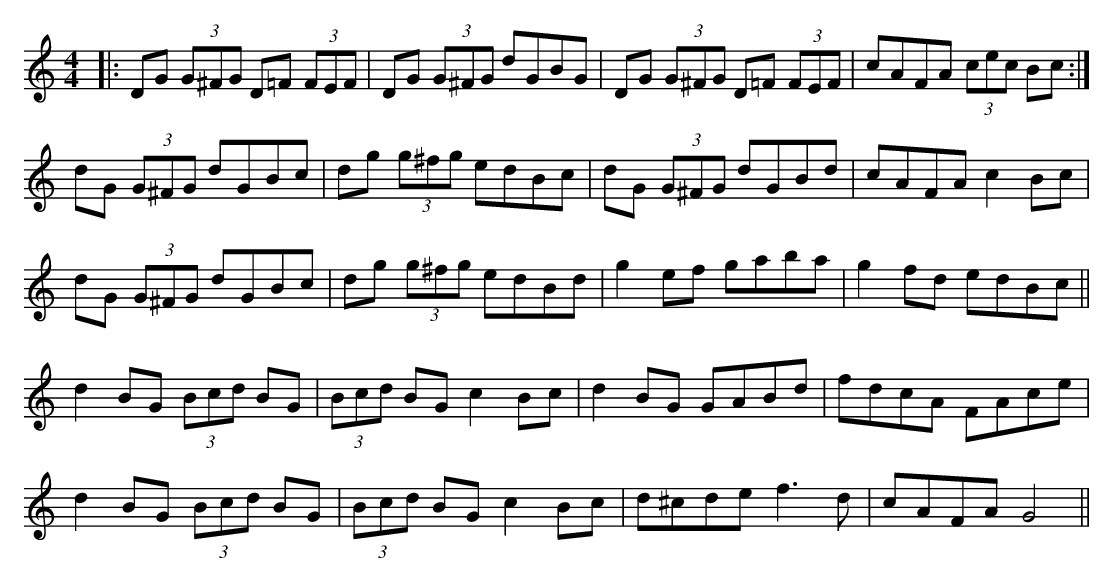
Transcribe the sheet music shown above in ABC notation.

X:1
M:4/4
K:Gmix
|:DG (3G^FG D=F (3FEF|DG (3G^FG dGBG|DG (3G^FG D=F (3FEF|cAFA (3cec Bc:|
dG (3G^FG dGBc|dg (3g^fg edBc|dG (3G^FG dGBd|cAFA c2 Bc|
dG (3G^FG dGBc|dg (3g^fg edBd|g2ef gaba|g2fd edBc||
d2 BG (3Bcd BG|(3Bcd BG c2 Bc|d2 BG GABd|fdcA FAce|
d2 BG (3Bcd BG|(3Bcd BG c2 Bc|d^cde f3d|cAFA G4||
